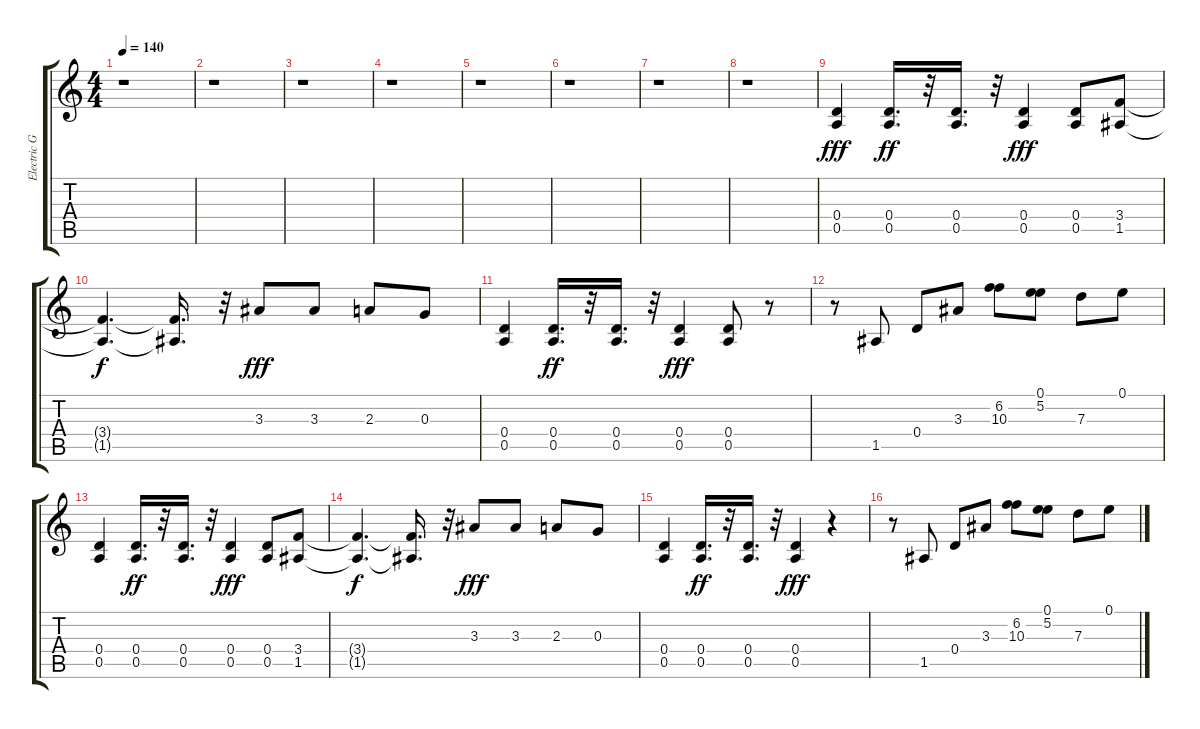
\track ("Electric Guitar 2" "Electric G") {instrument distortionguitar}
\staff {score tabs}
\tuning (E4 B3 G3 D3 A2 E2) {hide}
\ts (4 4)
\tempo 140
\clef g2
\ks c
r.1{dy f} |
r.1 |
r.1 |
r.1 |
r.1 |
r.1 |
r.1 |
r.1 |
(0.4 0.5).4{dy fff} (0.4 0.5).16{d dy ff} r.32 (0.4 0.5).16{d} r.32 (0.4 0.5).4{dy fff} (0.4 0.5).8 (3.4 1.5).8 |
(3.4{t} 1.5{t}).4{d dy f} (3.4{t} 1.5{t}).16{d} r.32 3.3.8{dy fff} 3.3.8 2.3.8 0.3.8 |
(0.4 0.5).4 (0.4 0.5).16{d dy ff} r.32 (0.4 0.5).16{d} r.32 (0.4 0.5).4{dy fff} (0.4 0.5).8 r.8 |
r.8 1.5.8 0.4.8 3.3.8 (6.2 10.3).8 (0.1 5.2).8 7.3.8 0.1.8 |
(0.4 0.5).4 (0.4 0.5).16{d dy ff} r.32 (0.4 0.5).16{d} r.32 (0.4 0.5).4{dy fff} (0.4 0.5).8 (3.4 1.5).8 |
(3.4{t} 1.5{t}).4{d dy f} (3.4{t} 1.5{t}).16{d} r.32 3.3.8{dy fff} 3.3.8 2.3.8 0.3.8 |
(0.4 0.5).4 (0.4 0.5).16{d dy ff} r.32 (0.4 0.5).16{d} r.32 (0.4 0.5).4{dy fff} r.4 |
r.8 1.5.8 0.4.8 3.3.8 (6.2 10.3).8 (0.1 5.2).8 7.3.8 0.1.8
